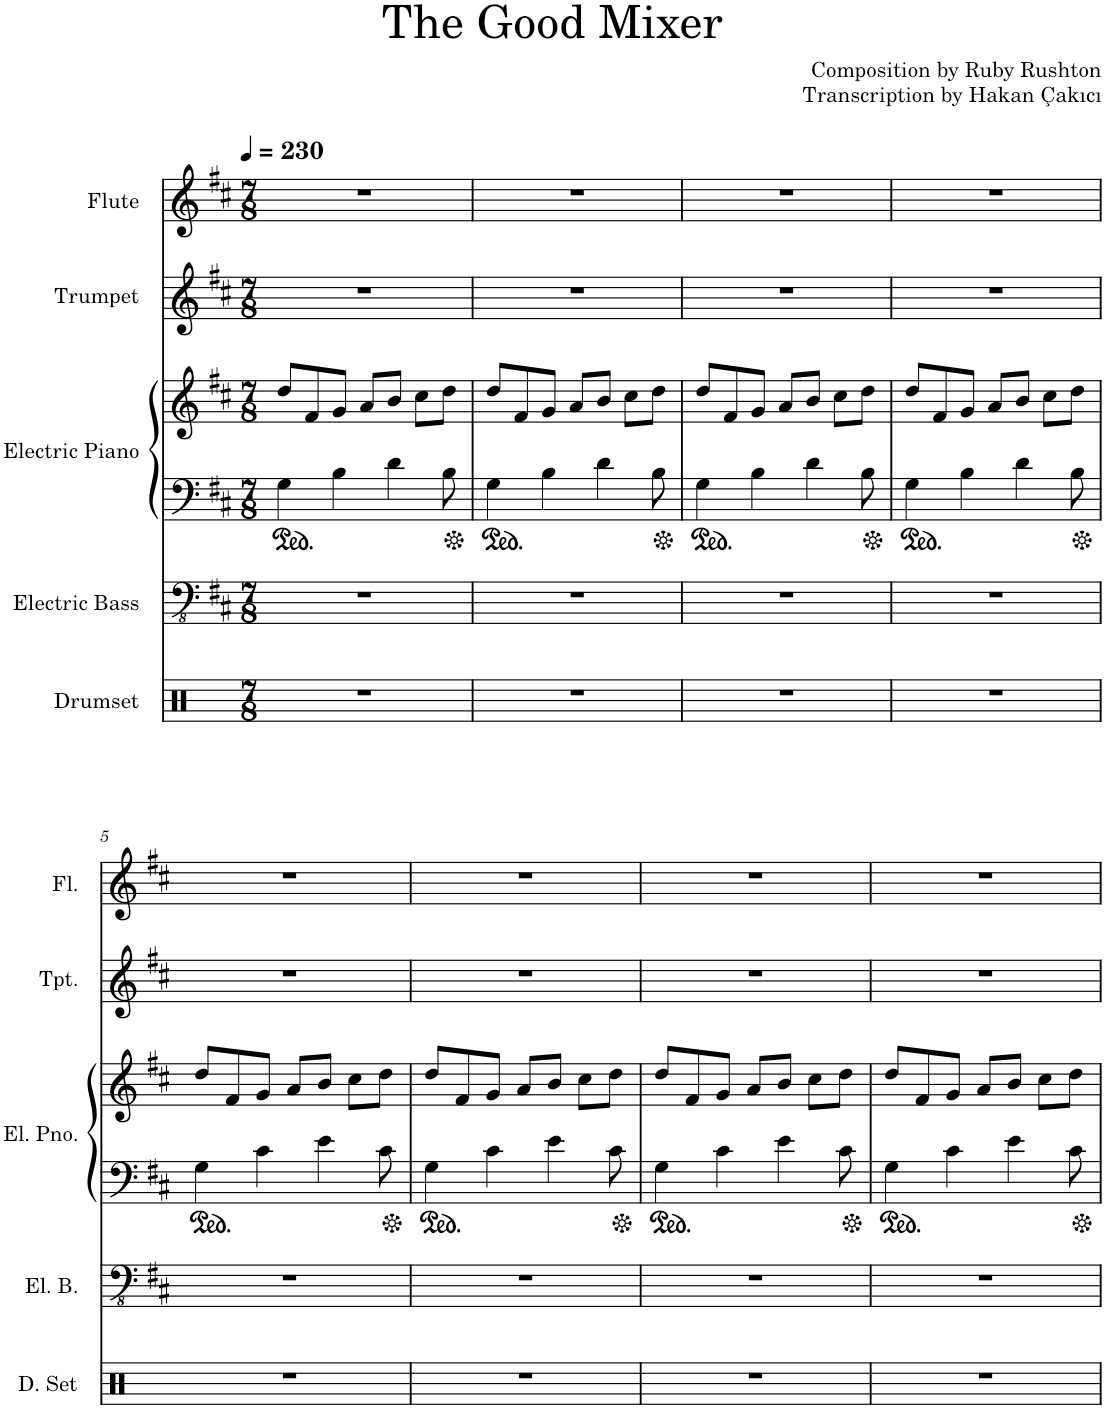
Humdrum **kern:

**kern	**kern	**kern	**kern	**kern	**kern
*part5	*part4	*part3	*part3	*part2	*part1
*staff6	*staff5	*staff4	*staff3	*staff2	*staff1
*I"Drumset	*I"Electric Bass	*I"Electric Piano	*	*I"Trumpet	*I"Flute
*I'D. Set	*I'El. B.	*I'El. Pno.	*	*I'Tpt.	*I'Fl.
*clefX	*clefFv4	*clefF4	*clefG2	*clefG2	*clefG2
*	*	*	*	*Trd1c2	*
*k[]	*k[f#c#]	*k[f#c#]	*k[f#c#]	*k[f#c#]	*k[f#c#]
*M7/8	*M7/8	*M7/8	*M7/8	*M7/8	*M7/8
*MM230	*MM230	*MM230	*MM230	*MM230	*MM230
=1	=1	=1	=1	=1	=1
2..r	2..r	4G\	8dd/L	2..r	2..r
.	.	.	8f#/	.	.
.	.	4B\	8g/J	.	.
.	.	.	8a/L	.	.
.	.	4d\	8b/J	.	.
.	.	.	8cc#\L	.	.
.	.	8B\	8dd\J	.	.
=2	=2	=2	=2	=2	=2
2..r	2..r	4G\	8dd/L	2..r	2..r
.	.	.	8f#/	.	.
.	.	4B\	8g/J	.	.
.	.	.	8a/L	.	.
.	.	4d\	8b/J	.	.
.	.	.	8cc#\L	.	.
.	.	8B\	8dd\J	.	.
=3	=3	=3	=3	=3	=3
2..r	2..r	4G\	8dd/L	2..r	2..r
.	.	.	8f#/	.	.
.	.	4B\	8g/J	.	.
.	.	.	8a/L	.	.
.	.	4d\	8b/J	.	.
.	.	.	8cc#\L	.	.
.	.	8B\	8dd\J	.	.
=4	=4	=4	=4	=4	=4
2..r	2..r	4G\	8dd/L	2..r	2..r
.	.	.	8f#/	.	.
.	.	4B\	8g/J	.	.
.	.	.	8a/L	.	.
.	.	4d\	8b/J	.	.
.	.	.	8cc#\L	.	.
.	.	8B\	8dd\J	.	.
!!LO:LB:g=z
=5	=5	=5	=5	=5	=5
2..r	2..r	4G\	8dd/L	2..r	2..r
.	.	.	8f#/	.	.
.	.	4c#\	8g/J	.	.
.	.	.	8a/L	.	.
.	.	4e\	8b/J	.	.
.	.	.	8cc#\L	.	.
.	.	8c#\	8dd\J	.	.
=6	=6	=6	=6	=6	=6
2..r	2..r	4G\	8dd/L	2..r	2..r
.	.	.	8f#/	.	.
.	.	4c#\	8g/J	.	.
.	.	.	8a/L	.	.
.	.	4e\	8b/J	.	.
.	.	.	8cc#\L	.	.
.	.	8c#\	8dd\J	.	.
=7	=7	=7	=7	=7	=7
2..r	2..r	4G\	8dd/L	2..r	2..r
.	.	.	8f#/	.	.
.	.	4c#\	8g/J	.	.
.	.	.	8a/L	.	.
.	.	4e\	8b/J	.	.
.	.	.	8cc#\L	.	.
.	.	8c#\	8dd\J	.	.
=8	=8	=8	=8	=8	=8
2..r	2..r	4G\	8dd/L	2..r	2..r
.	.	.	8f#/	.	.
.	.	4c#\	8g/J	.	.
.	.	.	8a/L	.	.
.	.	4e\	8b/J	.	.
.	.	.	8cc#\L	.	.
.	.	8c#\	8dd\J	.	.
=	=	=	=	=	=
*-	*-	*-	*-	*-	*-
